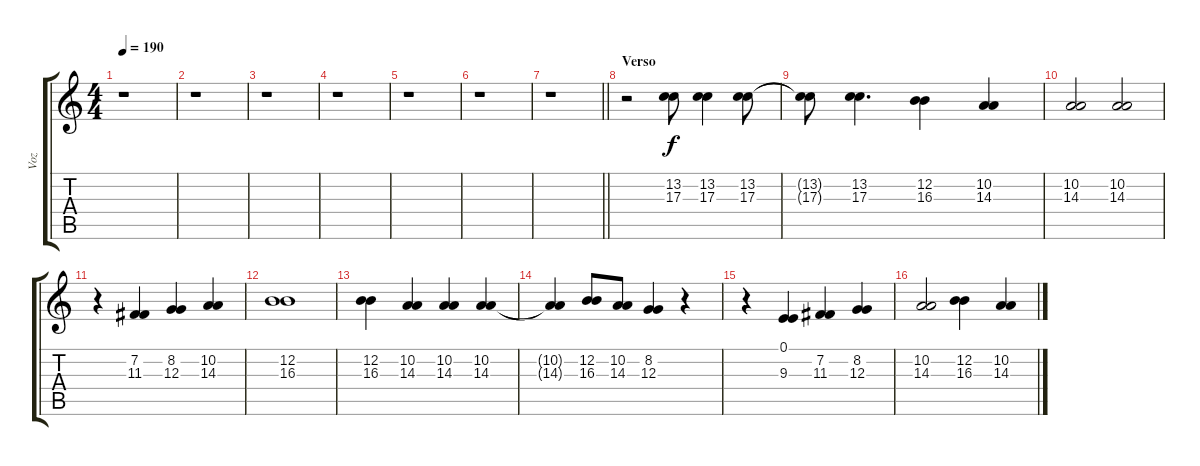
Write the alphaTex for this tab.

\track ("Voz" "Voz") {instrument tenorsax}
\staff {score tabs}
\tuning (E4 B3 G3 D3 A2 E2) {hide}
\ts (4 4)
\tempo 190
\clef g2
\ks c
r.1{dy f} |
r.1 |
r.1 |
r.1 |
r.1 |
r.1 |
\barLineRight lightlight
r.1 |
\section ("" "Verso")
r.2 (13.2 17.3).8 (13.2 17.3).4 (13.2 17.3).8 |
(13.2{t} 17.3{t}).8 (13.2 17.3).4{d} (12.2 16.3).4 (10.2 14.3).4 |
(10.2 14.3).2 (10.2 14.3).2 |
r.4 (7.2 11.3).4 (8.2 12.3).4 (10.2 14.3).4 |
(12.2 16.3).1 |
(12.2 16.3).4 (10.2 14.3).4 (10.2 14.3).4 (10.2 14.3).4 |
(10.2{t} 14.3{t}).4 (12.2 16.3).8 (10.2 14.3).8 (8.2 12.3).4 r.4 |
r.4 (0.1 9.3).4 (7.2 11.3).4 (8.2 12.3).4 |
(10.2 14.3).2 (12.2 16.3).4 (10.2 14.3).4
